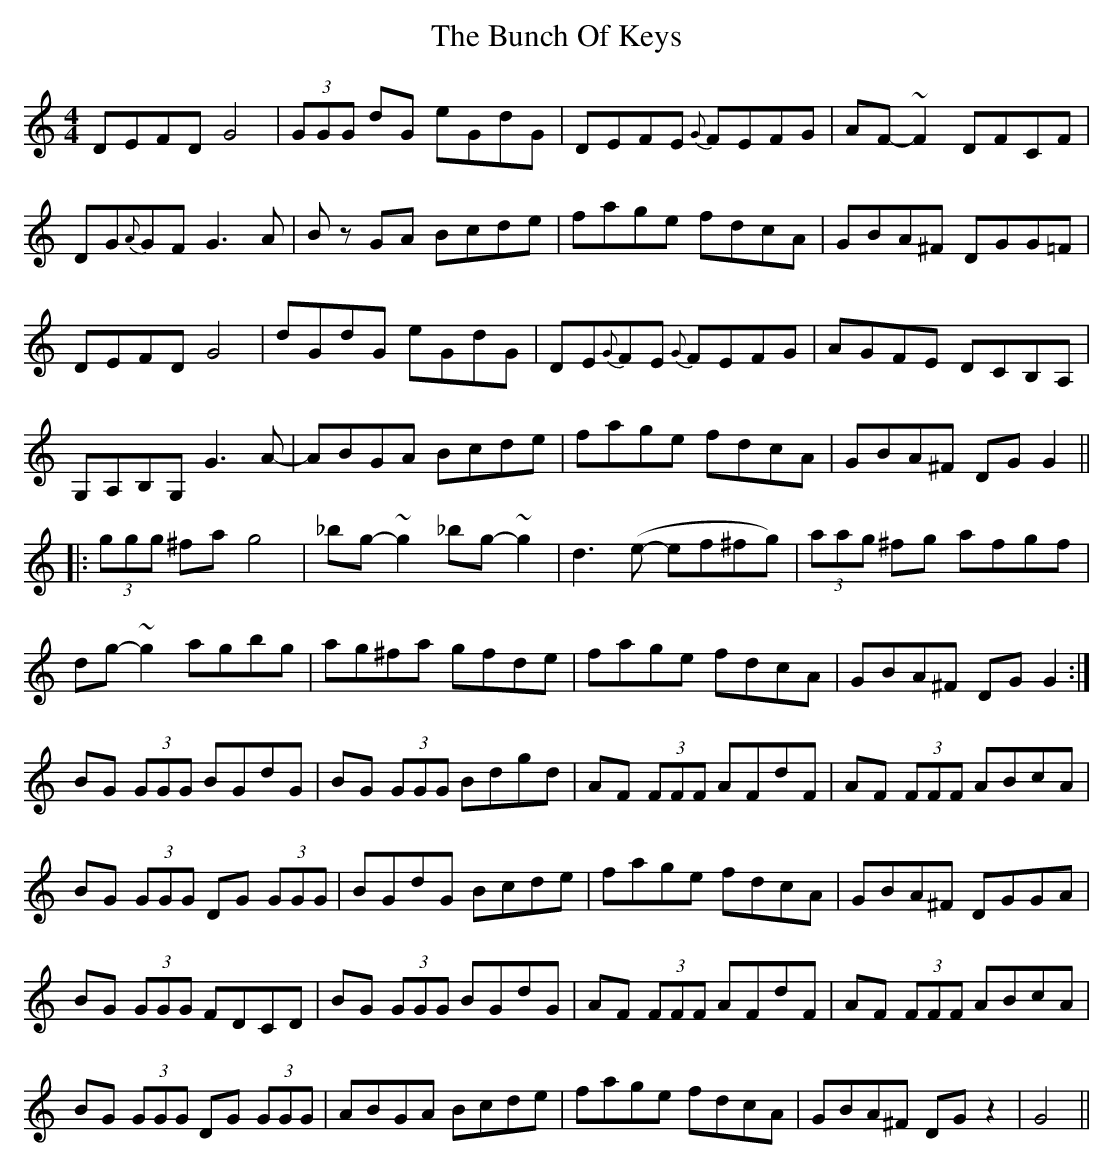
X:1
T: The Bunch Of Keys
M: 4/4
L: 1/8
K: Gmix
DEFD G4|(3GGG dG eGdG|DEFE {G}FEFG|AF-~F2 DFCF|
DG{A}GF G3A|Bz GA Bcde|fage fdcA|GBA^F DGG=F|
DEFD G4|dGdG eGdG|DE{G}FE {G}FEFG|AGFE DCB,A,|
G,A,B,G, G3A-|ABGA Bcde|fage fdcA|GBA^F DGG2||
|:(3ggg ^fa g4|_bg-~g2 _bg-~g2|d3(e- ef^fg)|(3aag ^fg afgf|
dg-~g2 agbg|ag^fa gfde|fage fdcA|GBA^F DGG2:|
BG (3GGG BGdG|BG (3GGG Bdgd|AF (3FFF AFdF|AF (3FFF ABcA|
BG (3GGG DG (3GGG|BGdG Bcde|fage fdcA|GBA^F DGGA|
BG (3GGG FDCD|BG (3GGG BGdG|AF (3FFF AFdF|AF (3FFF ABcA|
BG (3GGG DG (3GGG|ABGA Bcde|fage fdcA|GBA^F DGz2|G4||
